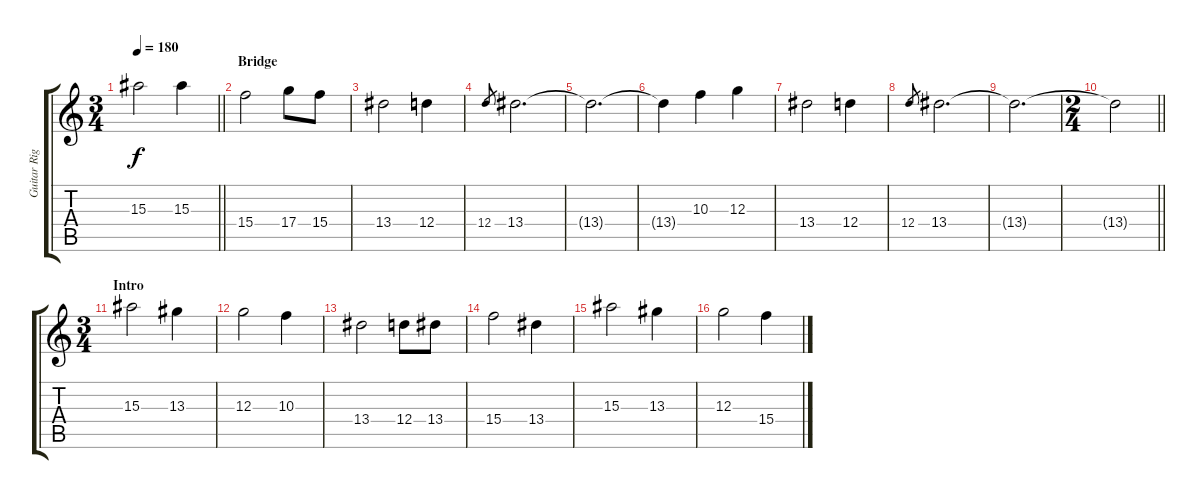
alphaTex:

\track ("Guitar Right" "Guitar Rig") {instrument acousticguitarnylon}
\staff {score tabs}
\tuning (E4 B3 G3 D3 A2 E2) {hide}
\ts (3 4)
\tempo 180
\clef g2
\barLineRight lightlight
\ks c
15.3{t}.2{dy f} 15.3.4 |
\section ("" "Bridge")
15.4.2 17.4.8 15.4.8 |
13.4.2 12.4.4 |
12.4.8{gr} 13.4.2{d} |
13.4{t}.2{d} |
13.4{t}.4 10.3.4 12.3.4 |
13.4.2 12.4.4 |
12.4.8{gr} 13.4.2{d} |
13.4{t}.2{d} |
\ts (2 4)
\barLineRight lightlight
13.4{t}.2 |
\ts (3 4)
\section ("" "Intro")
15.3.2 13.3.4 |
12.3.2 10.3.4 |
13.4.2 12.4.8 13.4.8 |
15.4.2 13.4.4 |
15.3.2 13.3.4 |
12.3.2 15.4.4
